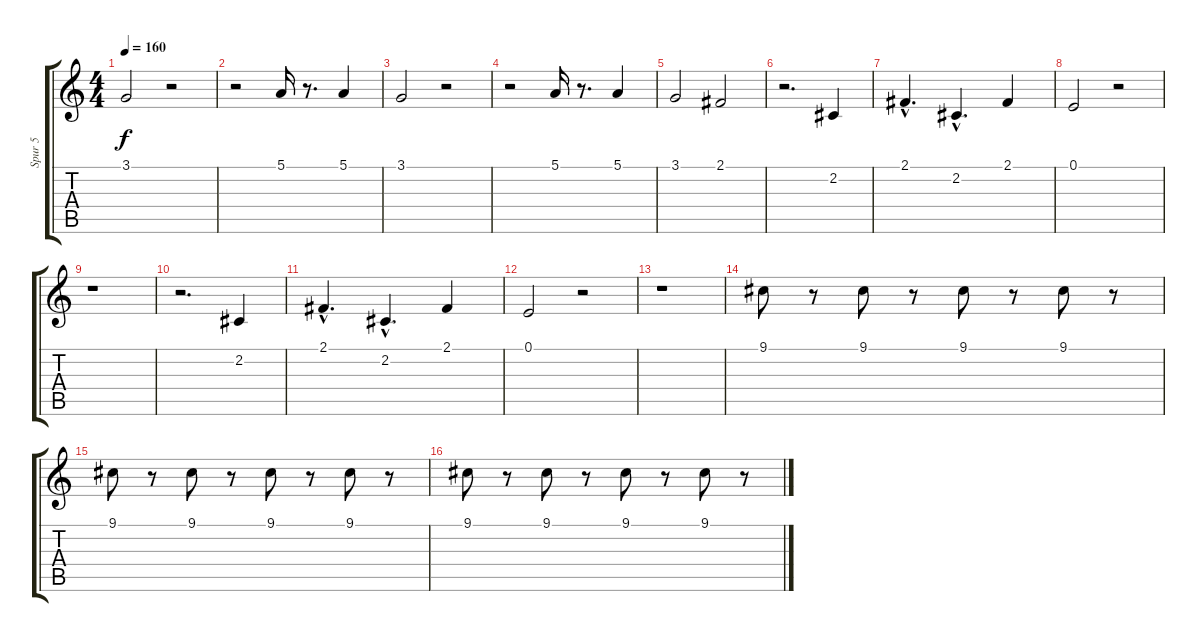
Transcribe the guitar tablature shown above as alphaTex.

\track ("Spur 5" "Spur 5") {instrument pad1newage}
\staff {score tabs}
\tuning (E4 B3 G3 D3 A2 E2) {hide}
\ts (4 4)
\tempo 160
\clef g2
\ks c
3.1.2{dy f} r.2 |
r.2 5.1.16 r.8{d} 5.1.4 |
3.1.2 r.2 |
r.2 5.1.16 r.8{d} 5.1.4 |
3.1.2 2.1.2 |
r.2{d} 2.2.4 |
2.1{hac}.4{d} 2.2{hac}.4{d} 2.1.4 |
0.1.2 r.2 |
r.1 |
r.2{d} 2.2.4 |
2.1{hac}.4{d} 2.2{hac}.4{d} 2.1.4 |
0.1.2 r.2 |
r.1 |
9.1.8 r.8 9.1.8 r.8 9.1.8 r.8 9.1.8 r.8 |
9.1.8 r.8 9.1.8 r.8 9.1.8 r.8 9.1.8 r.8 |
9.1.8 r.8 9.1.8 r.8 9.1.8 r.8 9.1.8 r.8
